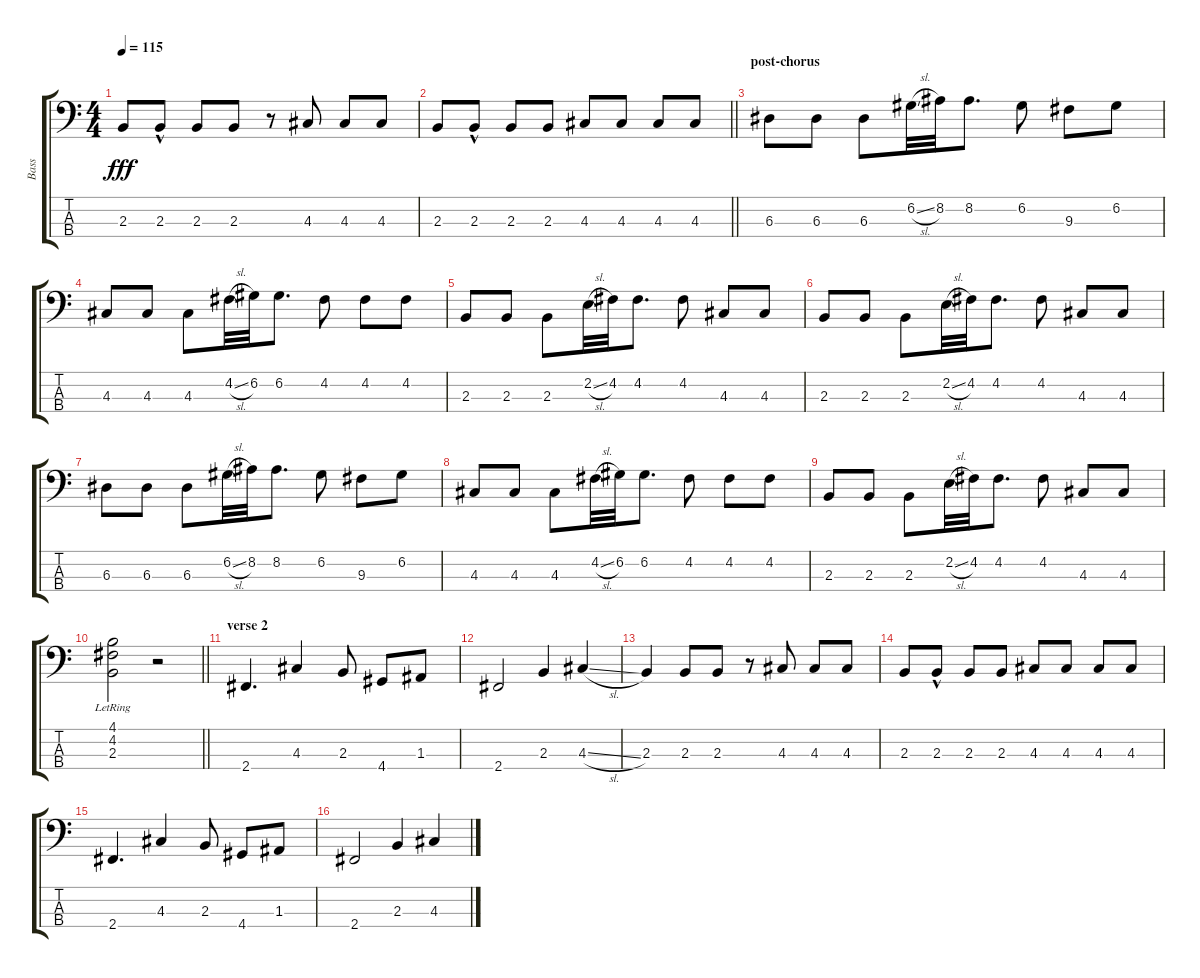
\track ("Bass" "Bass") {instrument electricbassfinger}
\staff {score tabs}
\tuning (G2 D2 A1 E1) {hide}
\ts (4 4)
\tempo 115
\clef f4
\ks c
2.3.8{dy fff} 2.3{hac}.8 2.3.8 2.3.8 r.8 4.3.8 4.3.8 4.3.8 |
\barLineRight lightlight
2.3.8 2.3{hac}.8 2.3.8 2.3.8 4.3.8 4.3.8 4.3.8 4.3.8 |
\section ("" "post-chorus")
6.3.8 6.3.8 6.3.8 6.2{sl}.32 8.2.32 8.2.8{d} 6.2.8 9.3.8 6.2.8 |
4.3.8 4.3.8 4.3.8 4.2{sl}.32 6.2.32 6.2.8{d} 4.2.8 4.2.8 4.2.8 |
2.3.8 2.3.8 2.3.8 2.2{sl}.32 4.2.32 4.2.8{d} 4.2.8 4.3.8 4.3.8 |
2.3.8 2.3.8 2.3.8 2.2{sl}.32 4.2.32 4.2.8{d} 4.2.8 4.3.8 4.3.8 |
6.3.8 6.3.8 6.3.8 6.2{sl}.32 8.2.32 8.2.8{d} 6.2.8 9.3.8 6.2.8 |
4.3.8 4.3.8 4.3.8 4.2{sl}.32 6.2.32 6.2.8{d} 4.2.8 4.2.8 4.2.8 |
2.3.8 2.3.8 2.3.8 2.2{sl}.32 4.2.32 4.2.8{d} 4.2.8 4.3.8 4.3.8 |
\barLineRight lightlight
(4.1{lr} 4.2{lr} 2.3{lr}).2 r.2 |
\section ("" "verse 2")
2.4.4{d} 4.3.4 2.3.8 4.4.8 1.3.8 |
2.4.2 2.3.4 4.3{sl}.4 |
2.3.4 2.3.8 2.3.8 r.8 4.3.8 4.3.8 4.3.8 |
2.3.8 2.3{hac}.8 2.3.8 2.3.8 4.3.8 4.3.8 4.3.8 4.3.8 |
2.4.4{d} 4.3.4 2.3.8 4.4.8 1.3.8 |
2.4.2 2.3.4 4.3{sl}.4
